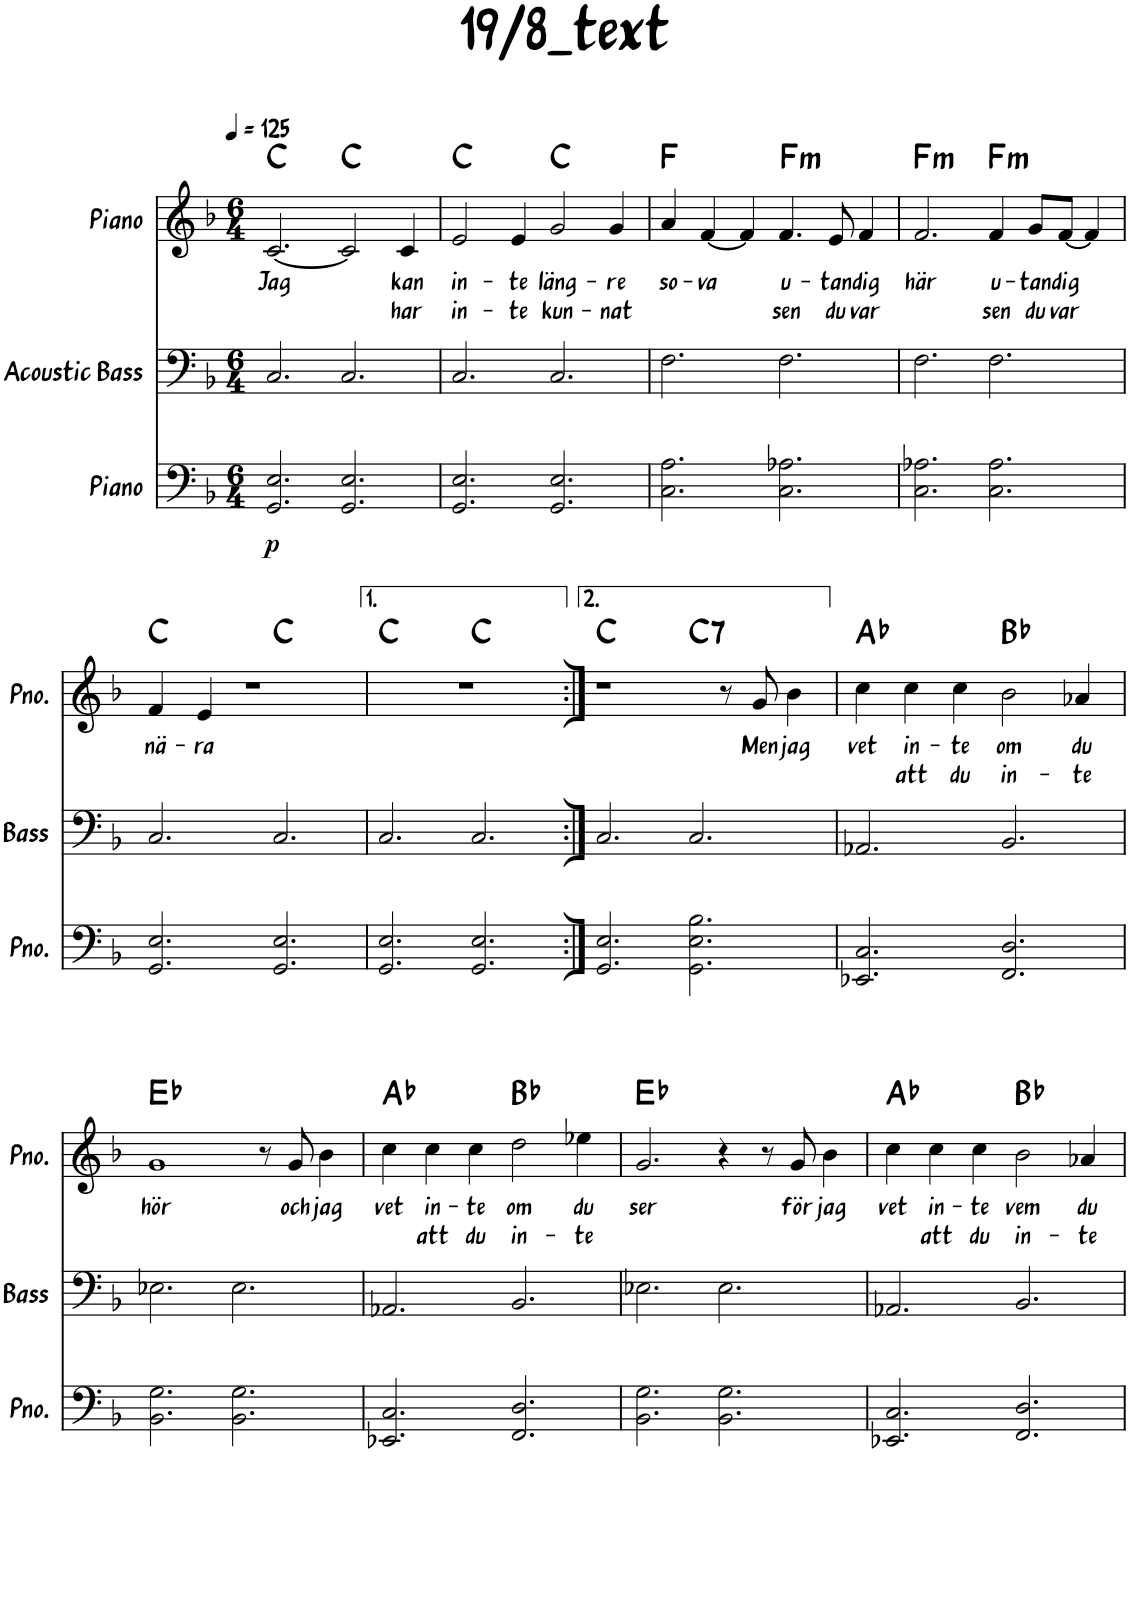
**kern	**dynam	**kern	**kern	**text	**text	**harte
*part3	*part3	*part2	*part1	*part1	*part1	*part1
*staff3	*staff3	*staff2	*staff1	*staff1	*staff1	*
*I"Piano	*	*I"Acoustic Bass	*I"Piano	*	*	*
*I'Pno.	*	*I'Bass	*I'Pno.	*	*	*
*clefF4	*	*clefF4	*clefG2	*	*	*
*	*	*Trd7c12	*	*	*	*
*k[b-]	*	*k[b-]	*k[b-]	*	*	*
*M6/4	*	*M6/4	*M6/4	*	*	*
*MM125	*	*MM125	*MM125	*	*	*
=1	=1	=1	=1	=1	=1	=1
!	!LO:DY:b	!	!	!LO:LY:b	!	!
2.GG/ 2.E/	p	2.C/	[2.c/	Jag	.	C:maj
2.GG/ 2.E/	.	2.C/	2c/]	.	.	C:maj
!	!	!	!	!LO:LY:b	!LO:LY:b	!
.	.	.	4c/	kan	har	.
=2	=2	=2	=2	=2	=2	=2
!	!	!	!	!LO:LY:b	!LO:LY:b	!
2.GG/ 2.E/	.	2.C/	2e/	in-	in-	C:maj
!	!	!	!	!LO:LY:b	!LO:LY:b	!
.	.	.	4e/	-te	-te	.
!	!	!	!	!LO:LY:b	!LO:LY:b	!
2.GG/ 2.E/	.	2.C/	2g/	läng-	kun-	C:maj
!	!	!	!	!LO:LY:b	!LO:LY:b	!
.	.	.	4g/	-re	-nat	.
=3	=3	=3	=3	=3	=3	=3
!	!	!	!	!LO:LY:b	!	!
2.C\ 2.A\	.	2.F\	4a/	so-	.	F:maj
!	!	!	!	!LO:LY:b	!	!
.	.	.	[4f/	-va	.	.
.	.	.	4f/]	.	.	.
!	!	!	!	!LO:LY:b	!LO:LY:b	!LO:H:kt=m
2.C\ 2.A-X\	.	2.F\	4.f/	u-	sen	F:min
!	!	!	!	!LO:LY:b	!LO:LY:b	!
.	.	.	8e/	-tan	du	.
!	!	!	!	!LO:LY:b	!LO:LY:b	!
.	.	.	4f/	dig	var	.
=4	=4	=4	=4	=4	=4	=4
!	!	!	!	!LO:LY:b	!	!LO:H:kt=m
2.C\ 2.A-X\	.	2.F\	2.f/	här	.	F:min
!	!	!	!	!LO:LY:b	!LO:LY:b	!LO:H:kt=m
2.C\ 2.A-\	.	2.F\	4f/	u-	sen	F:min
!	!	!	!	!LO:LY:b	!LO:LY:b	!
.	.	.	8g/L	-tan	du	.
!	!	!	!	!LO:LY:b	!LO:LY:b	!
.	.	.	[8f/J	dig	var	.
.	.	.	4f/]	.	.	.
!!LO:LB:g=z
=5	=5	=5	=5	=5	=5	=5
!	!	!	!	!LO:LY:b	!	!
*	*	*	*^	*	*	*
2.GG/ 2.E/	.	2.C/	4f/	2.ryy	nä-	.	C:maj
!	!	!	!	!	!LO:LY:b	!	!
.	.	.	4e/	.	-ra	.	.
.	.	.	1r	.	.	.	.
2.GG/ 2.E/	.	2.C/	.	2.ryy	.	.	C:maj
=6	=6	=6	=6	=6	=6	=6	=6
2.GG/ 2.E/	.	2.C/	1.r	2.ryy	.	.	C:maj
2.GG/ 2.E/	.	2.C/	.	2.ryy	.	.	C:maj
=7:|!	=7:|!	=7:|!	=7:|!	=7:|!	=7:|!	=7:|!	=7:|!
2.GG/ 2.E/	.	2.C/	1r	2.ryy	.	.	C:maj
!	!	!	!	!	!	!	!LO:H:kt=7
2.GG\ 2.E\ 2.B-\	.	2.C/	.	2.ryy	.	.	C:7
.	.	.	8r	.	.	.	.
!	!	!	!	!	!LO:LY:b	!	!
.	.	.	8g/	.	Men	.	.
!	!	!	!	!	!LO:LY:b	!	!
.	.	.	4b-\	.	jag	.	.
=8	=8	=8	=8	=8	=8	=8	=8
!	!	!	!	!	!LO:LY:b	!	!
*	*	*	*v	*v	*	*	*
2.EE-X/ 2.C/	.	2.AA-X/	4cc\	vet	.	Ab:maj
!	!	!	!	!LO:LY:b	!LO:LY:b	!
.	.	.	4cc\	in-	att	.
!	!	!	!	!LO:LY:b	!LO:LY:b	!
.	.	.	4cc\	-te	du	.
!	!	!	!	!LO:LY:b	!LO:LY:b	!
2.FF/ 2.D/	.	2.BB-/	2b-\	om	in-	Bb:maj
!	!	!	!	!LO:LY:b	!LO:LY:b	!
.	.	.	4a-X/	du	-te	.
!!LO:LB:g=z
=9	=9	=9	=9	=9	=9	=9
!	!	!	!	!LO:LY:b	!	!
2.BB-\ 2.G\	.	2.E-X\	1g	hör	.	Eb:maj
2.BB-\ 2.G\	.	2.E-\	.	.	.	.
.	.	.	8r	.	.	.
!	!	!	!	!LO:LY:b	!	!
.	.	.	8g/	och	.	.
!	!	!	!	!LO:LY:b	!	!
.	.	.	4b-\	jag	.	.
=10	=10	=10	=10	=10	=10	=10
!	!	!	!	!LO:LY:b	!	!
2.EE-X/ 2.C/	.	2.AA-X/	4cc\	vet	.	Ab:maj
!	!	!	!	!LO:LY:b	!LO:LY:b	!
.	.	.	4cc\	in-	att	.
!	!	!	!	!LO:LY:b	!LO:LY:b	!
.	.	.	4cc\	-te	du	.
!	!	!	!	!LO:LY:b	!LO:LY:b	!
2.FF/ 2.D/	.	2.BB-/	2dd\	om	in-	Bb:maj
!	!	!	!	!LO:LY:b	!LO:LY:b	!
.	.	.	4ee-X\	du	-te	.
=11	=11	=11	=11	=11	=11	=11
!	!	!	!	!LO:LY:b	!	!
2.BB-\ 2.G\	.	2.E-X\	2.g/	ser	.	Eb:maj
2.BB-\ 2.G\	.	2.E-\	4r	.	.	.
.	.	.	8r	.	.	.
!	!	!	!	!LO:LY:b	!	!
.	.	.	8g/	för	.	.
!	!	!	!	!LO:LY:b	!	!
.	.	.	4b-\	jag	.	.
=12	=12	=12	=12	=12	=12	=12
!	!	!	!	!LO:LY:b	!	!
2.EE-X/ 2.C/	.	2.AA-X/	4cc\	vet	.	Ab:maj
!	!	!	!	!LO:LY:b	!LO:LY:b	!
.	.	.	4cc\	in-	att	.
!	!	!	!	!LO:LY:b	!LO:LY:b	!
.	.	.	4cc\	-te	du	.
!	!	!	!	!LO:LY:b	!LO:LY:b	!
2.FF/ 2.D/	.	2.BB-/	2b-\	vem	in-	Bb:maj
!	!	!	!	!LO:LY:b	!LO:LY:b	!
.	.	.	4a-X/	du	-te	.
=	=	=	=	=	=	=
*-	*-	*-	*-	*-	*-	*-
